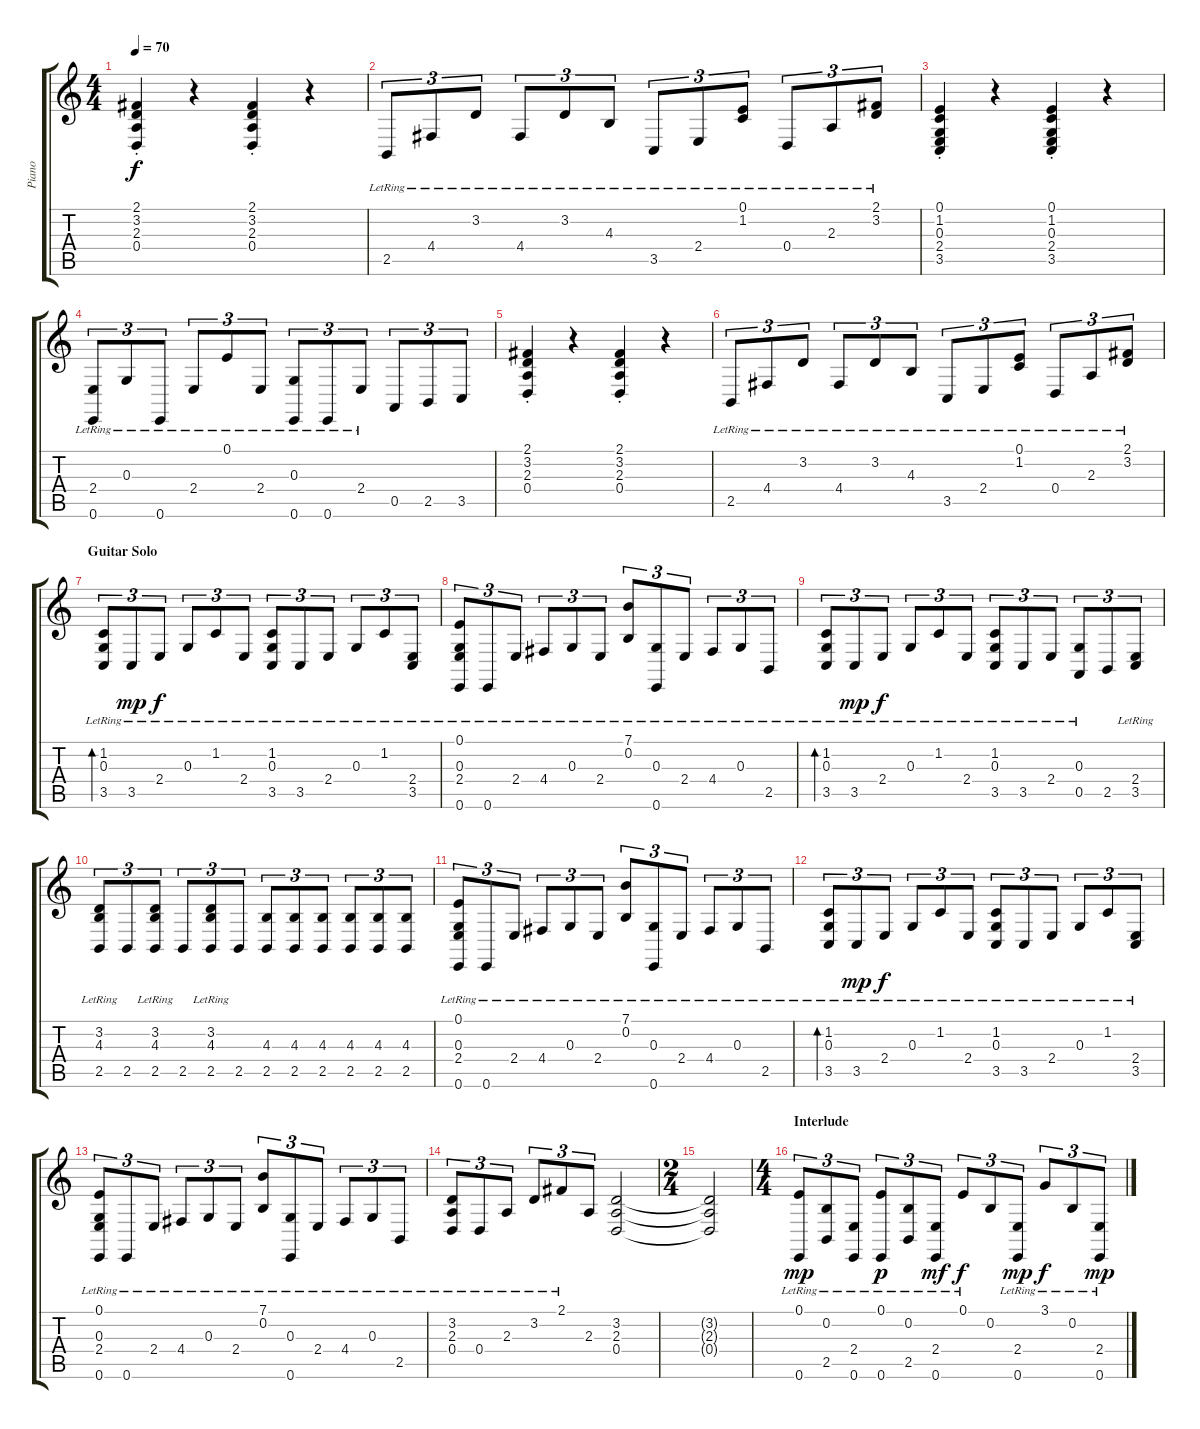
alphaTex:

\track ("Piano" "Piano") {instrument acousticgrandpiano}
\staff {score tabs}
\tuning (E4 B3 G3 D3 A2 E2) {hide}
\ts (4 4)
\tempo 70
\clef g2
\ks c
(2.1{st} 3.2{st} 2.3{st} 0.4{st}).4{dy f} r.4 (2.1{st} 3.2{st} 2.3{st} 0.4{st}).4 r.4 |
2.5{lr}.8{tu (3 2)} 4.4{lr}.8{tu (3 2)} 3.2{lr}.8{tu (3 2)} 4.4{lr}.8{tu (3 2)} 3.2{lr}.8{tu (3 2)} 4.3{lr}.8{tu (3 2)} 3.5{lr}.8{tu (3 2)} 2.4{lr}.8{tu (3 2)} (0.1{lr} 1.2{lr}).8{tu (3 2)} 0.4{lr}.8{tu (3 2)} 2.3{lr}.8{tu (3 2)} (2.1{lr} 3.2{lr}).8{tu (3 2)} |
(0.1{st} 1.2{st} 0.3{st} 2.4{st} 3.5{st}).4 r.4 (0.1{st} 1.2{st} 0.3{st} 2.4{st} 3.5{st}).4 r.4 |
(2.4{lr} 0.6{lr}).8{tu (3 2)} 0.3{lr}.8{tu (3 2)} 0.6{lr}.8{tu (3 2)} 2.4{lr}.8{tu (3 2)} 0.1{lr}.8{tu (3 2)} 2.4{lr}.8{tu (3 2)} (0.3{lr} 0.6{lr}).8{tu (3 2)} 0.6{lr}.8{tu (3 2)} 2.4{lr}.8{tu (3 2)} 0.5.8{tu (3 2)} 2.5.8{tu (3 2)} 3.5.8{tu (3 2)} |
(2.1{st} 3.2{st} 2.3{st} 0.4{st}).4 r.4 (2.1{st} 3.2{st} 2.3{st} 0.4{st}).4 r.4 |
2.5{lr}.8{tu (3 2)} 4.4{lr}.8{tu (3 2)} 3.2{lr}.8{tu (3 2)} 4.4{lr}.8{tu (3 2)} 3.2{lr}.8{tu (3 2)} 4.3{lr}.8{tu (3 2)} 3.5{lr}.8{tu (3 2)} 2.4{lr}.8{tu (3 2)} (0.1{lr} 1.2{lr}).8{tu (3 2)} 0.4{lr}.8{tu (3 2)} 2.3{lr}.8{tu (3 2)} (2.1{lr} 3.2{lr}).8{tu (3 2)} |
\section ("" "Guitar Solo")
(1.2{lr} 0.3{lr} 3.5{lr}).8{tu (3 2) bd 120} 3.5{lr}.8{tu (3 2) dy mp} 2.4{lr}.8{tu (3 2) dy f} 0.3{lr}.8{tu (3 2)} 1.2{lr}.8{tu (3 2)} 2.4{lr}.8{tu (3 2)} (1.2{lr} 0.3{lr} 3.5{lr}).8{tu (3 2)} 3.5{lr}.8{tu (3 2)} 2.4{lr}.8{tu (3 2)} 0.3{lr}.8{tu (3 2)} 1.2{lr}.8{tu (3 2)} (2.4{lr} 3.5{lr}).8{tu (3 2)} |
(0.1{lr} 0.3{lr} 2.4{lr} 0.6{lr}).8{tu (3 2)} 0.6{lr}.8{tu (3 2)} 2.4{lr}.8{tu (3 2)} 4.4{lr}.8{tu (3 2)} 0.3{lr}.8{tu (3 2)} 2.4{lr}.8{tu (3 2)} (7.1{lr} 0.2{lr}).8{tu (3 2)} (0.3{lr} 0.6{lr}).8{tu (3 2)} 2.4{lr}.8{tu (3 2)} 4.4{lr}.8{tu (3 2)} 0.3{lr}.8{tu (3 2)} 2.5{lr}.8{tu (3 2)} |
(1.2{lr} 0.3{lr} 3.5{lr}).8{tu (3 2) bd 120} 3.5{lr}.8{tu (3 2) dy mp} 2.4{lr}.8{tu (3 2) dy f} 0.3{lr}.8{tu (3 2)} 1.2{lr}.8{tu (3 2)} 2.4{lr}.8{tu (3 2)} (1.2{lr} 0.3{lr} 3.5{lr}).8{tu (3 2)} 3.5{lr}.8{tu (3 2)} 2.4{lr}.8{tu (3 2)} (0.3{lr} 0.5).8{tu (3 2)} 2.5.8{tu (3 2)} (2.4{lr} 3.5{lr}).8{tu (3 2)} |
(3.2{lr} 4.3{lr} 2.5).8{tu (3 2)} 2.5.8{tu (3 2)} (3.2{lr} 4.3{lr} 2.5).8{tu (3 2)} 2.5.8{tu (3 2)} (3.2{lr} 4.3{lr} 2.5).8{tu (3 2)} 2.5.8{tu (3 2)} (4.3 2.5).8{tu (3 2)} (4.3 2.5).8{tu (3 2)} (4.3 2.5).8{tu (3 2)} (4.3 2.5).8{tu (3 2)} (4.3 2.5).8{tu (3 2)} (4.3 2.5).8{tu (3 2)} |
(0.1{lr} 0.3{lr} 2.4{lr} 0.6{lr}).8{tu (3 2)} 0.6{lr}.8{tu (3 2)} 2.4{lr}.8{tu (3 2)} 4.4{lr}.8{tu (3 2)} 0.3{lr}.8{tu (3 2)} 2.4{lr}.8{tu (3 2)} (7.1{lr} 0.2{lr}).8{tu (3 2)} (0.3{lr} 0.6{lr}).8{tu (3 2)} 2.4{lr}.8{tu (3 2)} 4.4{lr}.8{tu (3 2)} 0.3{lr}.8{tu (3 2)} 2.5{lr}.8{tu (3 2)} |
(1.2{lr} 0.3{lr} 3.5{lr}).8{tu (3 2) bd 120} 3.5{lr}.8{tu (3 2) dy mp} 2.4{lr}.8{tu (3 2) dy f} 0.3{lr}.8{tu (3 2)} 1.2{lr}.8{tu (3 2)} 2.4{lr}.8{tu (3 2)} (1.2{lr} 0.3{lr} 3.5{lr}).8{tu (3 2)} 3.5{lr}.8{tu (3 2)} 2.4{lr}.8{tu (3 2)} 0.3{lr}.8{tu (3 2)} 1.2{lr}.8{tu (3 2)} (2.4{lr} 3.5{lr}).8{tu (3 2)} |
(0.1{lr} 0.3{lr} 2.4{lr} 0.6{lr}).8{tu (3 2)} 0.6{lr}.8{tu (3 2)} 2.4{lr}.8{tu (3 2)} 4.4{lr}.8{tu (3 2)} 0.3{lr}.8{tu (3 2)} 2.4{lr}.8{tu (3 2)} (7.1{lr} 0.2{lr}).8{tu (3 2)} (0.3{lr} 0.6{lr}).8{tu (3 2)} 2.4{lr}.8{tu (3 2)} 4.4{lr}.8{tu (3 2)} 0.3{lr}.8{tu (3 2)} 2.5{lr}.8{tu (3 2)} |
(3.2{lr} 2.3{lr} 0.4).8{tu (3 2)} 0.4{lr}.8{tu (3 2)} 2.3{lr}.8{tu (3 2)} 3.2{lr}.8{tu (3 2)} 2.1{lr}.8{tu (3 2)} 2.3.8{tu (3 2)} (3.2 2.3 0.4).2 |
\ts (2 4)
(3.2{t} 2.3{t} 0.4{t}).2 |
\ts (4 4)
\section ("" "Interlude")
(0.1{lr} 0.6{lr}).8{tu (3 2) dy mp} (0.2{lr} 2.5{lr}).8{tu (3 2)} (2.4{lr} 0.6{lr}).8{tu (3 2)} (0.1{lr} 0.6{lr}).8{tu (3 2) dy p} (0.2{lr} 2.5{lr}).8{tu (3 2)} (2.4{lr} 0.6{lr}).8{tu (3 2) dy mf} 0.1{lr}.8{tu (3 2) dy f} 0.2.8{tu (3 2)} (2.4{lr} 0.6{lr}).8{tu (3 2) dy mp} 3.1{lr}.8{tu (3 2) dy f} 0.2{lr}.8{tu (3 2)} (2.4{lr} 0.6{lr}).8{tu (3 2) dy mp}
